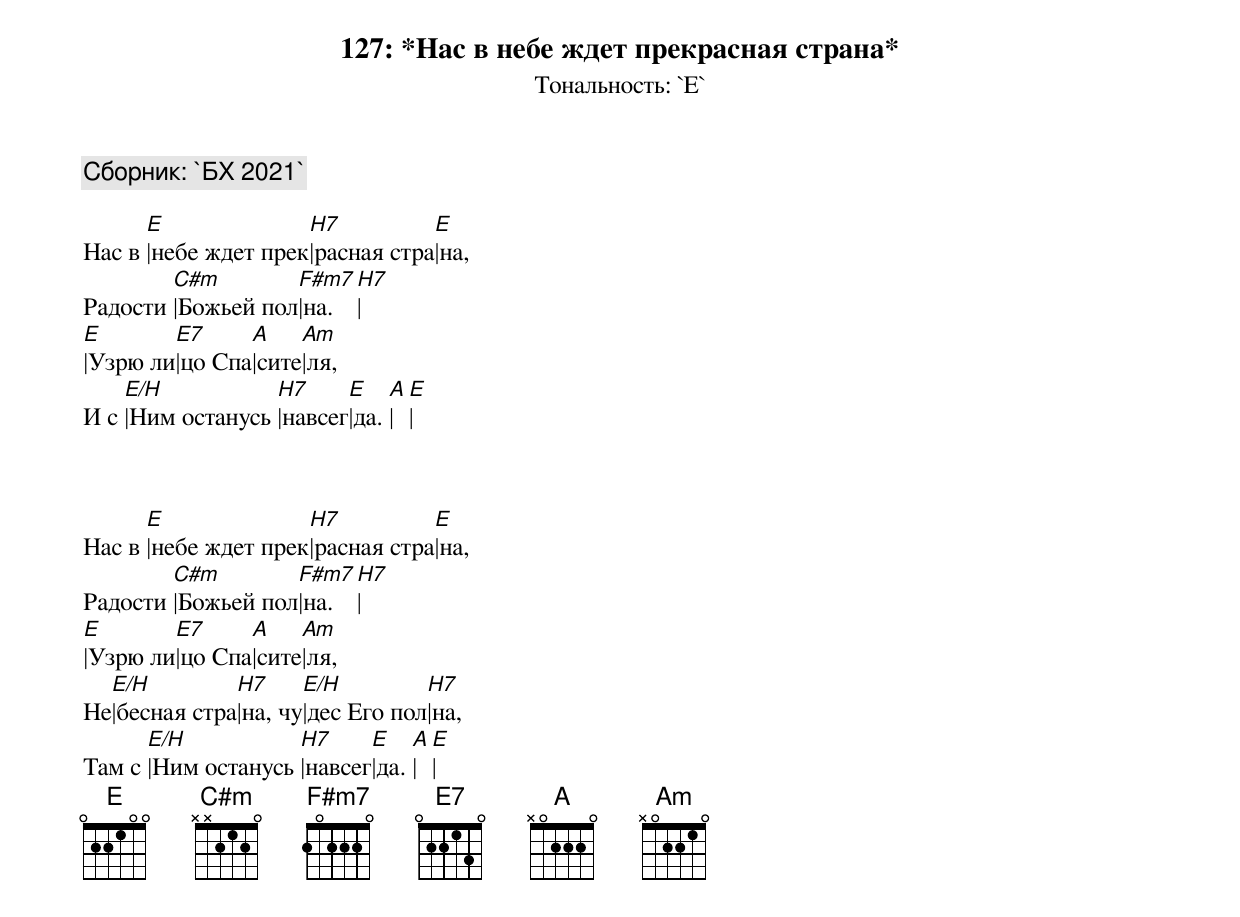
127: *Нас в небе ждет прекрасная страна*
Тональность: `E`
Сборник: `БХ 2021`

      E              H7          E
Нас в |небе ждет прек|расная стра|на,
        C#m        F#m7 H7
Радости |Божьей пол|на. |
E       E7     A    Am
|Узрю ли|цо Спа|сите|ля,
    E/H           H7     E    A  E
И с |Ним останусь |навсег|да. |  |



      E              H7          E
Нас в |небе ждет прек|расная стра|на,
        C#m        F#m7 H7
Радости |Божьей пол|на. |
E       E7     A    Am
|Узрю ли|цо Спа|сите|ля,
  E/H         H7     E/H         H7
Не|бесная стра|на, чу|дес Его пол|на,
      E/H           H7     E    A  E
Там с |Ним останусь |навсег|да. |  |
